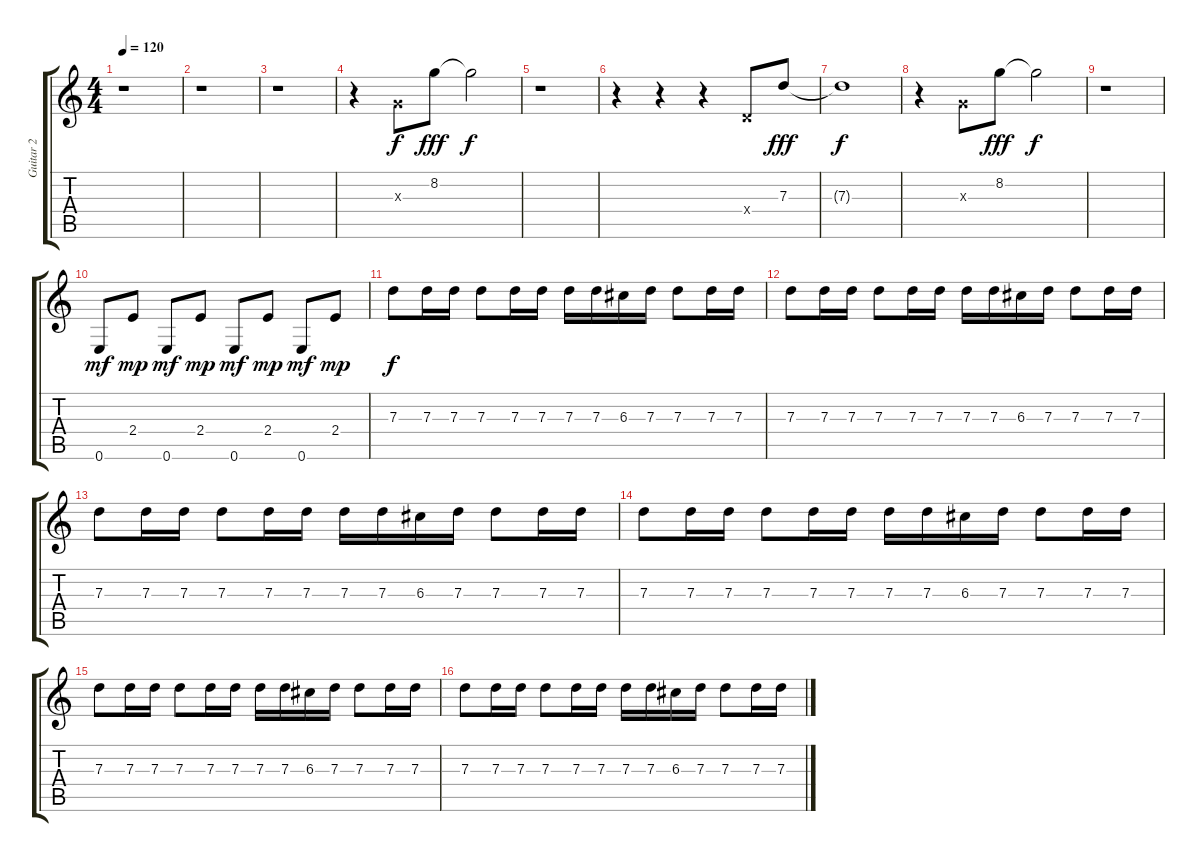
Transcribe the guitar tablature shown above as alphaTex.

\track ("Guitar 2" "Guitar 2") {instrument electricguitarmuted}
\staff {score tabs}
\tuning (E4 B3 G3 D3 A2 E2) {hide}
\ts (4 4)
\tempo 120
\clef g2
\ks c
r.1{dy f instrument electricguitarmuted} |
r.1 |
r.1 |
r.4{volume 11 balance 8 instrument guitarharmonics} 0.3{x}.8 8.2.8{dy fff} 8.2{t}.2{dy f} |
r.1 |
r.4 r.4 r.4 0.4{x}.8 7.3.8{dy fff} |
7.3{t}.1{dy f} |
r.4 0.3{x}.8 8.2.8{dy fff} 8.2{t}.2{dy f} |
r.1 |
0.6.8{dy mf instrument electricguitarmuted} 2.4.8{dy mp} 0.6.8{dy mf} 2.4.8{dy mp} 0.6.8{dy mf} 2.4.8{dy mp} 0.6.8{dy mf} 2.4.8{dy mp} |
7.3.8{dy f} 7.3.16 7.3.16 7.3.8 7.3.16 7.3.16 7.3.16 7.3.16 6.3.16 7.3.16 7.3.8 7.3.16 7.3.16 |
7.3.8 7.3.16 7.3.16 7.3.8 7.3.16 7.3.16 7.3.16 7.3.16 6.3.16 7.3.16 7.3.8 7.3.16 7.3.16 |
7.3.8 7.3.16 7.3.16 7.3.8 7.3.16 7.3.16 7.3.16 7.3.16 6.3.16 7.3.16 7.3.8 7.3.16 7.3.16 |
7.3.8 7.3.16 7.3.16 7.3.8 7.3.16 7.3.16 7.3.16 7.3.16 6.3.16 7.3.16 7.3.8 7.3.16 7.3.16 |
7.3.8 7.3.16 7.3.16 7.3.8 7.3.16 7.3.16 7.3.16 7.3.16 6.3.16 7.3.16 7.3.8 7.3.16 7.3.16 |
7.3.8 7.3.16 7.3.16 7.3.8 7.3.16 7.3.16 7.3.16 7.3.16 6.3.16 7.3.16 7.3.8 7.3.16 7.3.16
